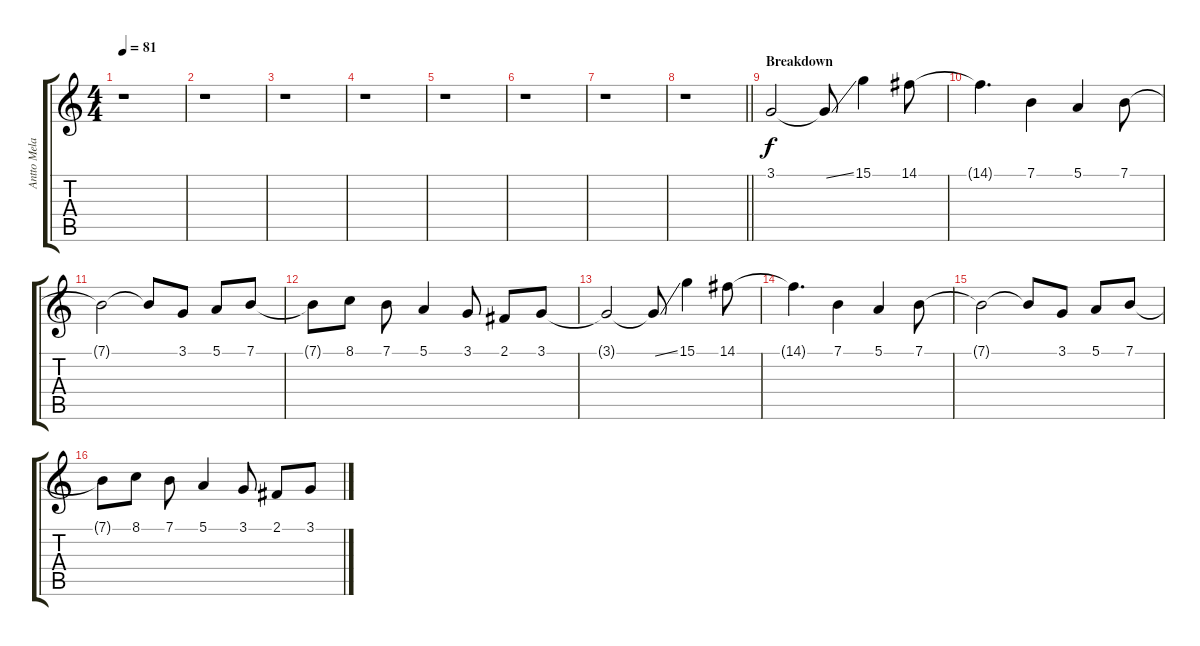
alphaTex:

\track ("Antto Melasniemi (Keyboard)" "Antto Mela") {instrument clarinet}
\staff {score tabs}
\tuning (E4 B3 G3 D3 A2 E2) {hide}
\ts (4 4)
\tempo 81
\clef g2
\ks c
r.1{dy f} |
r.1 |
r.1 |
r.1 |
r.1 |
r.1 |
r.1 |
\barLineRight lightlight
r.1{volume 14} |
\section ("" "Breakdown")
3.1.2 3.1{ss t}.8 15.1.4 14.1.8 |
14.1{t}.4{d} 7.1.4 5.1.4 7.1.8 |
7.1{t}.2 7.1{t}.8 3.1.8 5.1.8 7.1.8 |
7.1{t}.8 8.1.8 7.1.8 5.1.4 3.1.8 2.1.8 3.1.8 |
3.1{t}.2 3.1{ss t}.8 15.1.4 14.1.8 |
14.1{t}.4{d} 7.1.4 5.1.4 7.1.8 |
7.1{t}.2 7.1{t}.8 3.1.8 5.1.8 7.1.8 |
7.1{t}.8 8.1.8 7.1.8 5.1.4 3.1.8 2.1.8 3.1.8
